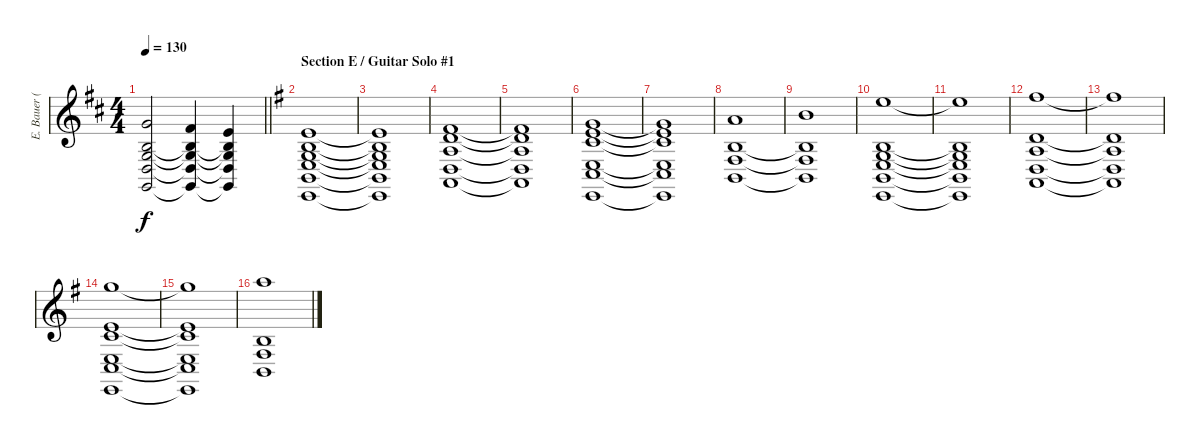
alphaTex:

\track ("E. Bauer (Keyboard)" "E. Bauer (") {instrument stringensemble1}
\staff {score}
\tuning (E4 B3 G3 D3 A2 E2) {hide}
\ts (4 4)
\tempo 130
\clef g2
\barLineRight lightlight
\ks bminor
(3.1 4.3{t} 5.4{t} 5.5{t} 3.6{t}).2{dy f} (2.1 4.3{t} 5.4{t} 5.5{t} 3.6{t}).4 (0.1 4.3{t} 5.4{t} 5.5{t} 3.6{t}).4 |
\section ("" "Section E / Guitar Solo #1")
\ks eminor
(0.1 0.2 0.3 2.4 2.5 0.6).1{instrument stringensemble1} |
(0.1{t} 0.2{t} 0.3{t} 2.4{t} 2.5{t} 0.6{t}).1 |
(2.1 3.2 2.3 0.4 0.5).1 |
(2.1{t} 3.2{t} 2.3{t} 0.4{t} 0.5{t}).1 |
(3.1 5.2 5.3 2.4 3.5 0.6).1 |
(3.1{t} 5.2{t} 5.3{t} 2.4{t} 3.5{t} 0.6{t}).1 |
(5.1 4.3 4.4 2.5).1 |
(7.1 4.3{t} 4.4{t} 2.5{t}).1 |
(12.1 0.2 0.3 2.4 2.5 0.6).1 |
(12.1{t} 0.2{t} 0.3{t} 2.4{t} 2.5{t} 0.6{t}).1 |
(14.1 3.2 2.3 0.4 0.5).1 |
(14.1{t} 3.2{t} 2.3{t} 0.4{t} 0.5{t}).1 |
(15.1 5.2 5.3 2.4 3.5 0.6).1 |
(15.1{t} 5.2{t} 5.3{t} 2.4{t} 3.5{t} 0.6{t}).1 |
(17.1 4.3 4.4 2.5).1
